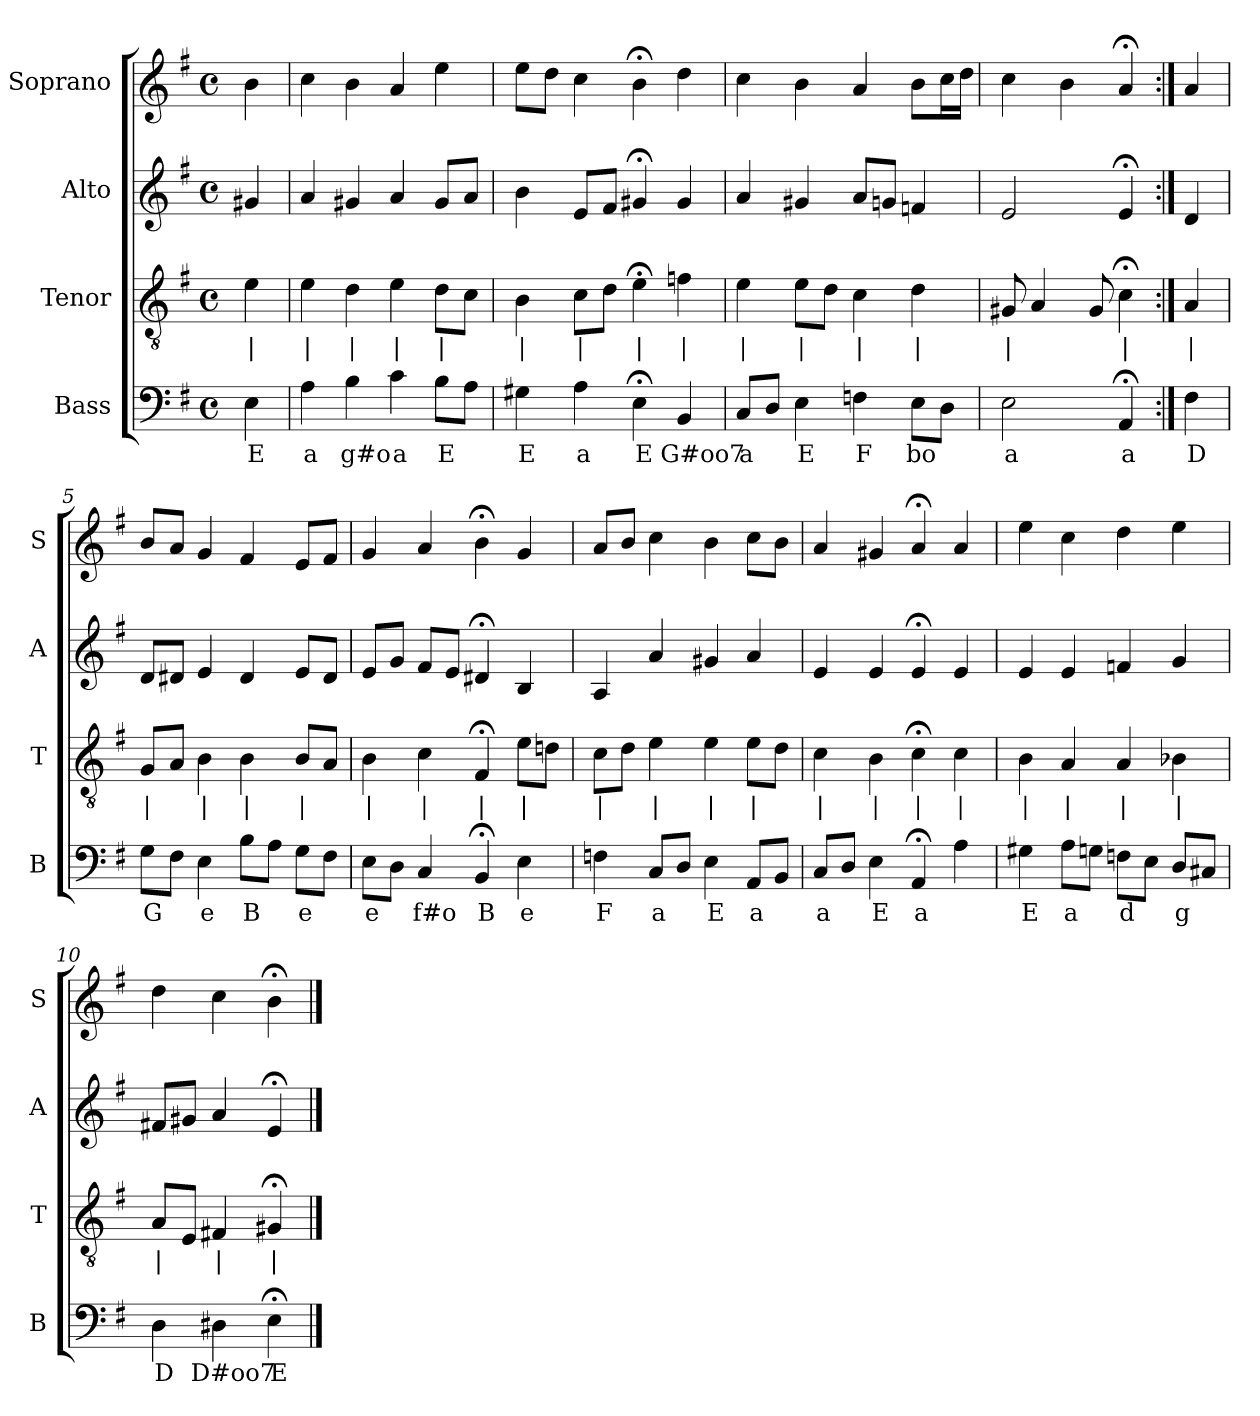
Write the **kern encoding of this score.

**kern	**text	**kern	**text	**kern	**kern
*part4	*part4	*part3	*part3	*part2	*part1
*staff4	*staff4	*staff3	*staff3	*staff2	*staff1
*I"Bass	*	*I"Tenor	*	*I"Alto	*I"Soprano
*I'B	*	*I'T	*	*I'A	*I'S
*clefF4	*	*clefGv2	*	*clefG2	*clefG2
*k[f#]	*	*k[f#]	*	*k[f#]	*k[f#]
*M4/4	*	*M4/4	*	*M4/4	*M4/4
*met(c)	*	*met(c)	*	*met(c)	*met(c)
*MM100	*	*MM100	*	*MM100	*MM100
=	=	=	=	=	=
4E	E	4e	|	4g#X	4b
=1	=1	=1	=1	=1	=1
4A	a	4e	|	4a	4cc
4B	g#o	4d	|	4g#X	4b
4c	a	4e	|	4a	4a
8BL	E	8dL	|	8g#L	4ee
8AJ	.	8cJ	.	8aJ	.
=2	=2	=2	=2	=2	=2
4G#X	E	4B	|	4b	8eeL
.	.	.	.	.	8ddJ
4A	a	8cL	|	8eL	4cc
.	.	8dJ	.	8f#J	.
4E;<	E	4e;<	|	4g#X;<	4b;<
4BB	G#oo7	4fn	|	4g#	4dd
=3	=3	=3	=3	=3	=3
8CL	a	4e	|	4a	4cc
8DJ	.	.	.	.	.
4E	E	8eL	|	4g#X	4b
.	.	8dJ	.	.	.
4Fn	F	4c	|	8aL	4a
.	.	.	.	8gnJ	.
8EL	bo	4d	|	4fn	8bL
8DJ	.	.	.	.	16ccL
.	.	.	.	.	16ddJJ
=4	=4	=4	=4	=4	=4
2E	a	8G#X	|	2e	4cc
.	.	4A	.	.	.
.	.	.	.	.	4b
.	.	8G#	.	.	.
4AA;<	a	4c;<	|	4e;<	4a;<
=:|!	=:|!	=:|!	=:|!	=:|!	=:|!
4F#	D	4A	|	4d	4a
=5	=5	=5	=5	=5	=5
8GL	G	8GL	|	8dL	8bL
8F#J	.	8AJ	.	8d#XJ	8aJ
4E	e	4B	|	4e	4g
8BL	B	4B	|	4d#	4f#
8AJ	.	.	.	.	.
8GL	e	8BL	|	8eL	8eL
8F#J	.	8AJ	.	8d#J	8f#J
=6	=6	=6	=6	=6	=6
8EL	e	4B	|	8eL	4g
8DJ	.	.	.	8gJ	.
4C	f#o	4c	|	8f#L	4a
.	.	.	.	8eJ	.
4BB;<	B	4F#;<	|	4d#X;<	4b;<
4E	e	8eL	|	4B	4g
.	.	8dnJ	.	.	.
=7	=7	=7	=7	=7	=7
4Fn	F	8cL	|	4A	8aL
.	.	8dJ	.	.	8bJ
8CL	a	4e	|	4a	4cc
8DJ	.	.	.	.	.
4E	E	4e	|	4g#X	4b
8AAL	a	8eL	|	4a	8ccL
8BBJ	.	8dJ	.	.	8bJ
=8	=8	=8	=8	=8	=8
8CL	a	4c	|	4e	4a
8DJ	.	.	.	.	.
4E	E	4B	|	4e	4g#X
4AA;<	a	4c;<	|	4e;<	4a;<
4A	.	4c	|	4e	4a
=9	=9	=9	=9	=9	=9
4G#X	E	4B	|	4e	4ee
8AL	a	4A	|	4e	4cc
8GnJ	.	.	.	.	.
8FnL	d	4A	|	4fn	4dd
8EJ	.	.	.	.	.
8DL	g	4B-X	|	4g	4ee
8C#XJ	.	.	.	.	.
=10	=10	=10	=10	=10	=10
4D	D	8AL	|	8f#XL	4dd
.	.	8EJ	.	8g#XJ	.
4D#X	D#oo7	4F#X	|	4a	4cc
4E;<	E	4G#X;<	|	4e;<	4b;<
==	==	==	==	==	==
*-	*-	*-	*-	*-	*-
